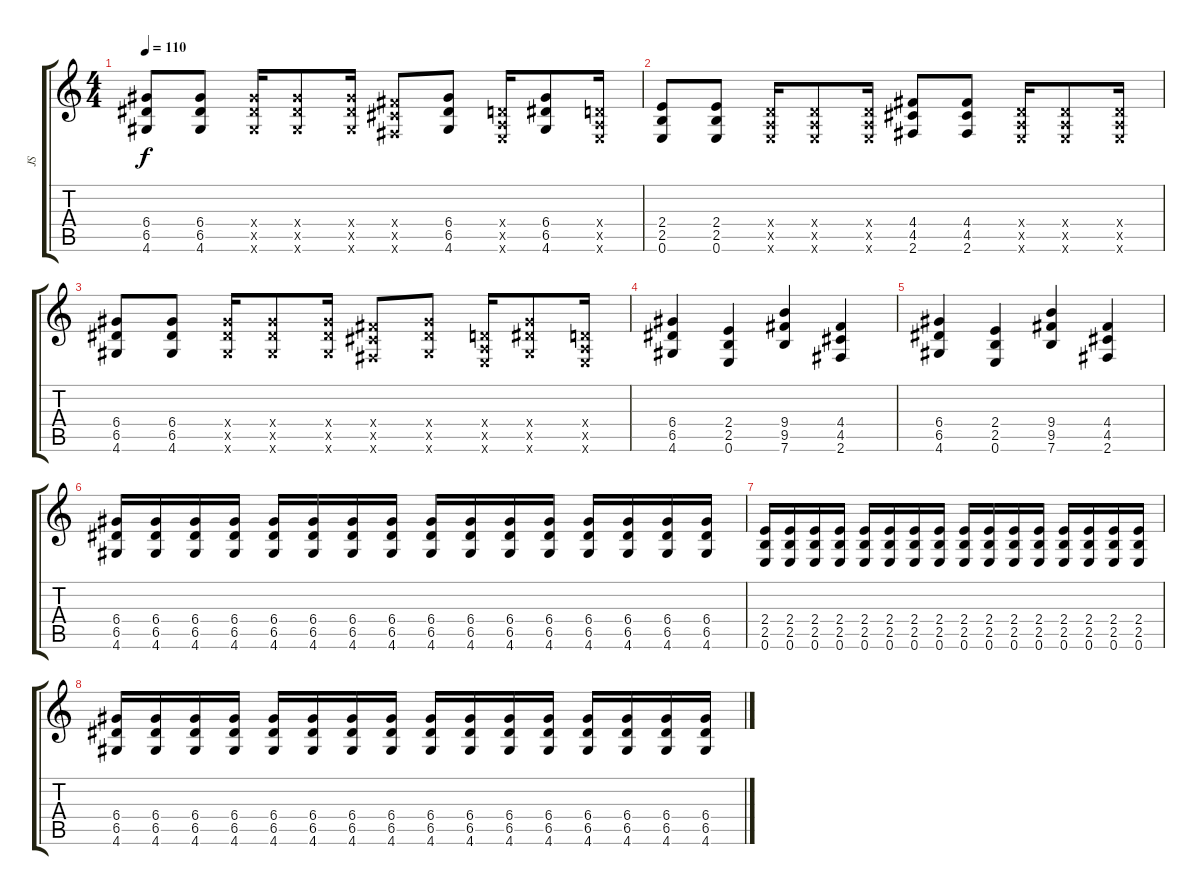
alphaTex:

\track ("JS" "JS") {instrument overdrivenguitar}
\staff {score tabs}
\tuning (E4 B3 G3 D3 A2 E2) {hide}
\ts (4 4)
\tempo 110
\clef g2
\ks c
(6.4 6.5 4.6).8{dy f instrument overdrivenguitar} (6.4 6.5 4.6).8 (6.4{x} 6.5{x} 4.6{x}).16 (6.4{x} 6.5{x} 4.6{x}).8 (6.4{x} 6.5{x} 4.6{x}).16 (4.4{x} 4.5{x} 2.6{x}).8 (6.4 6.5 4.6).8 (0.4{x} 0.5{x} 0.6{x}).16 (6.4 6.5 4.6).8 (0.4{x} 0.5{x} 0.6{x}).16 |
(2.4 2.5 0.6).8 (2.4 2.5 0.6).8 (0.4{x} 0.5{x} 0.6{x}).16 (0.4{x} 0.5{x} 0.6{x}).8 (0.4{x} 0.5{x} 0.6{x}).16 (4.4 4.5 2.6).8 (4.4 4.5 2.6).8 (0.4{x} 0.5{x} 0.6{x}).16 (0.4{x} 0.5{x} 0.6{x}).8 (0.4{x} 0.5{x} 0.6{x}).16 |
(6.4 6.5 4.6).8{instrument overdrivenguitar} (6.4 6.5 4.6).8 (6.4{x} 6.5{x} 4.6{x}).16 (6.4{x} 6.5{x} 4.6{x}).8 (6.4{x} 6.5{x} 4.6{x}).16 (4.4{x} 4.5{x} 2.6{x}).8 (6.4{x} 6.5{x} 4.6{x}).8 (0.4{x} 0.5{x} 0.6{x}).16 (6.4{x} 6.5{x} 4.6{x}).8 (0.4{x} 0.5{x} 0.6{x}).16 |
(6.4 6.5 4.6).4 (2.4 2.5 0.6).4 (9.4 9.5 7.6).4 (4.4 4.5 2.6).4 |
(6.4 6.5 4.6).4 (2.4 2.5 0.6).4 (9.4 9.5 7.6).4 (4.4 4.5 2.6).4 |
(6.4 6.5 4.6).16 (6.4 6.5 4.6).16 (6.4 6.5 4.6).16 (6.4 6.5 4.6).16 (6.4 6.5 4.6).16 (6.4 6.5 4.6).16 (6.4 6.5 4.6).16 (6.4 6.5 4.6).16 (6.4 6.5 4.6).16 (6.4 6.5 4.6).16 (6.4 6.5 4.6).16 (6.4 6.5 4.6).16 (6.4 6.5 4.6).16 (6.4 6.5 4.6).16 (6.4 6.5 4.6).16 (6.4 6.5 4.6).16 |
(2.4 2.5 0.6).16 (2.4 2.5 0.6).16 (2.4 2.5 0.6).16 (2.4 2.5 0.6).16 (2.4 2.5 0.6).16 (2.4 2.5 0.6).16 (2.4 2.5 0.6).16 (2.4 2.5 0.6).16 (2.4 2.5 0.6).16 (2.4 2.5 0.6).16 (2.4 2.5 0.6).16 (2.4 2.5 0.6).16 (2.4 2.5 0.6).16 (2.4 2.5 0.6).16 (2.4 2.5 0.6).16 (2.4 2.5 0.6).16 |
(6.4 6.5 4.6).16 (6.4 6.5 4.6).16 (6.4 6.5 4.6).16 (6.4 6.5 4.6).16 (6.4 6.5 4.6).16 (6.4 6.5 4.6).16 (6.4 6.5 4.6).16 (6.4 6.5 4.6).16 (6.4 6.5 4.6).16 (6.4 6.5 4.6).16 (6.4 6.5 4.6).16 (6.4 6.5 4.6).16 (6.4 6.5 4.6).16 (6.4 6.5 4.6).16 (6.4 6.5 4.6).16 (6.4 6.5 4.6).16
